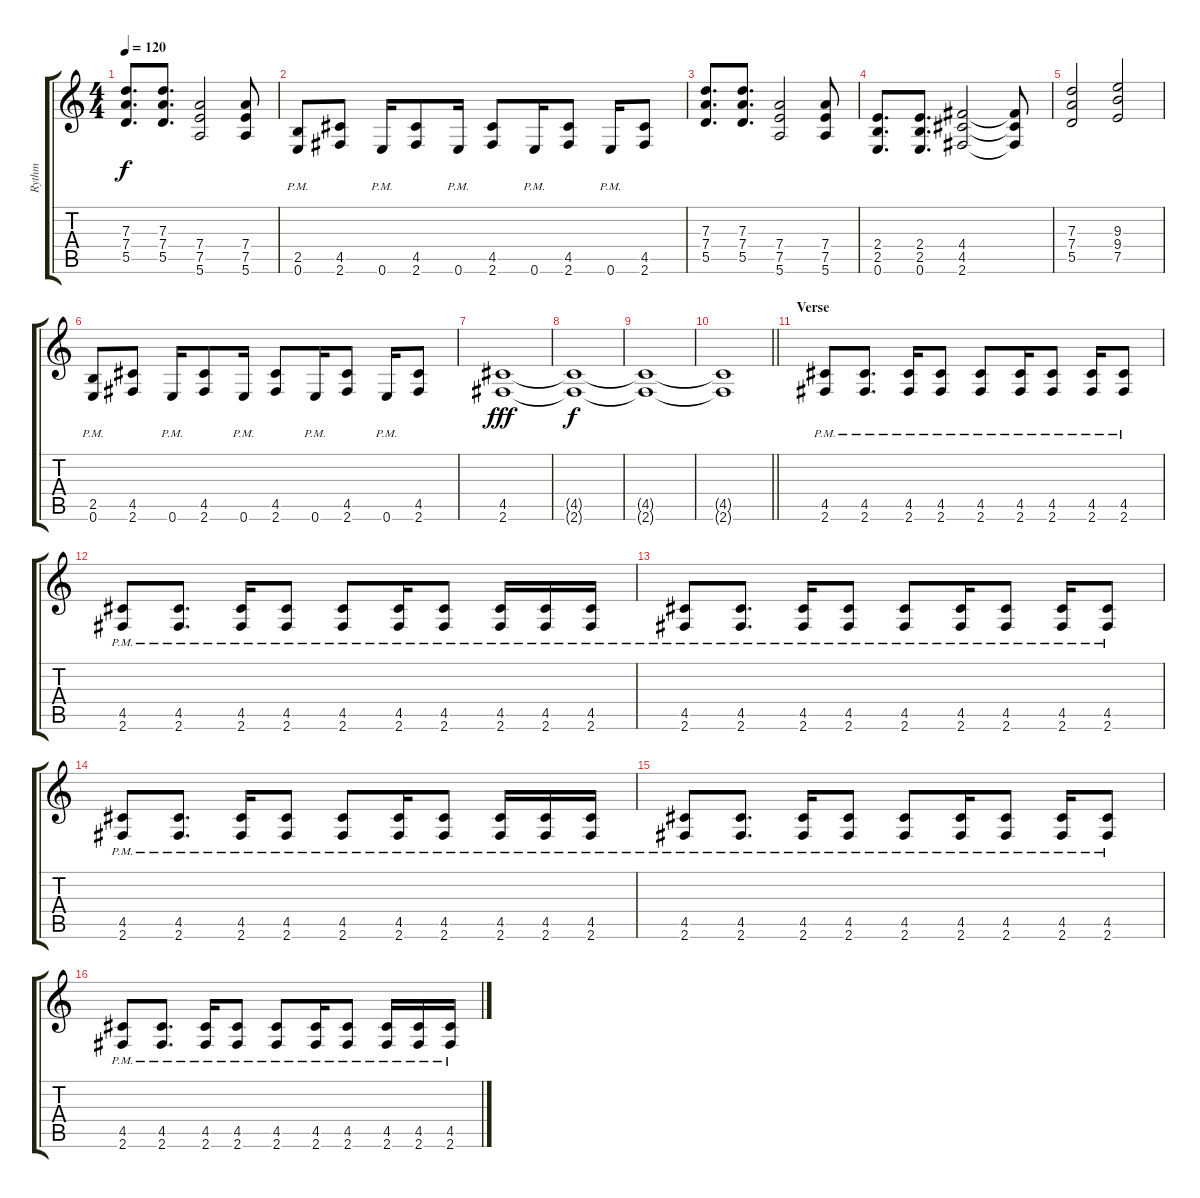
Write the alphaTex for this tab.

\track ("Rythm" "Rythm") {instrument distortionguitar}
\staff {score tabs}
\tuning (E4 B3 G3 D3 A2 E2) {hide}
\ts (4 4)
\tempo 120
\clef g2
\ks c
(7.3 7.4 5.5).8{d dy f} (7.3 7.4 5.5).8{d} (7.4 7.5 5.6).2 (7.4 7.5 5.6).8 |
(2.5{pm} 0.6{pm}).8 (4.5 2.6).8 0.6{pm}.16 (4.5 2.6).8 0.6{pm}.16 (4.5 2.6).8 0.6{pm}.16 (4.5 2.6).8 0.6{pm}.16 (4.5 2.6).8 |
(7.3 7.4 5.5).8{d} (7.3 7.4 5.5).8{d} (7.4 7.5 5.6).2 (7.4 7.5 5.6).8 |
(2.4 2.5 0.6).8{d} (2.4 2.5 0.6).8{d} (4.4 4.5 2.6).2 (4.4{t} 4.5{t} 2.6{t}).8 |
(7.3 7.4 5.5).2 (9.3 9.4 7.5).2 |
(2.5{pm} 0.6{pm}).8 (4.5 2.6).8 0.6{pm}.16 (4.5 2.6).8 0.6{pm}.16 (4.5 2.6).8 0.6{pm}.16 (4.5 2.6).8 0.6{pm}.16 (4.5 2.6).8 |
(4.5 2.6).1{dy fff} |
(4.5{t} 2.6{t}).1{dy f} |
(4.5{t} 2.6{t}).1 |
\barLineRight lightlight
(4.5{t} 2.6{t}).1 |
\section ("" "Verse")
(4.5{pm} 2.6{pm}).8 (4.5{pm} 2.6{pm}).8{d} (4.5{pm} 2.6{pm}).16 (4.5{pm} 2.6{pm}).8 (4.5{pm} 2.6{pm}).8 (4.5{pm} 2.6{pm}).16 (4.5{pm} 2.6{pm}).8 (4.5{pm} 2.6{pm}).16 (4.5{pm} 2.6{pm}).8 |
(4.5{pm} 2.6{pm}).8 (4.5{pm} 2.6{pm}).8{d} (4.5{pm} 2.6{pm}).16 (4.5{pm} 2.6{pm}).8 (4.5{pm} 2.6{pm}).8 (4.5{pm} 2.6{pm}).16 (4.5{pm} 2.6{pm}).8 (4.5{pm} 2.6{pm}).16 (4.5{pm} 2.6{pm}).16 (4.5{pm} 2.6{pm}).16 |
(4.5{pm} 2.6{pm}).8 (4.5{pm} 2.6{pm}).8{d} (4.5{pm} 2.6{pm}).16 (4.5{pm} 2.6{pm}).8 (4.5{pm} 2.6{pm}).8 (4.5{pm} 2.6{pm}).16 (4.5{pm} 2.6{pm}).8 (4.5{pm} 2.6{pm}).16 (4.5{pm} 2.6{pm}).8 |
(4.5{pm} 2.6{pm}).8 (4.5{pm} 2.6{pm}).8{d} (4.5{pm} 2.6{pm}).16 (4.5{pm} 2.6{pm}).8 (4.5{pm} 2.6{pm}).8 (4.5{pm} 2.6{pm}).16 (4.5{pm} 2.6{pm}).8 (4.5{pm} 2.6{pm}).16 (4.5{pm} 2.6{pm}).16 (4.5{pm} 2.6{pm}).16 |
(4.5{pm} 2.6{pm}).8 (4.5{pm} 2.6{pm}).8{d} (4.5{pm} 2.6{pm}).16 (4.5{pm} 2.6{pm}).8 (4.5{pm} 2.6{pm}).8 (4.5{pm} 2.6{pm}).16 (4.5{pm} 2.6{pm}).8 (4.5{pm} 2.6{pm}).16 (4.5{pm} 2.6{pm}).8 |
(4.5{pm} 2.6{pm}).8 (4.5{pm} 2.6{pm}).8{d} (4.5{pm} 2.6{pm}).16 (4.5{pm} 2.6{pm}).8 (4.5{pm} 2.6{pm}).8 (4.5{pm} 2.6{pm}).16 (4.5{pm} 2.6{pm}).8 (4.5{pm} 2.6{pm}).16 (4.5{pm} 2.6{pm}).16 (4.5{pm} 2.6{pm}).16
